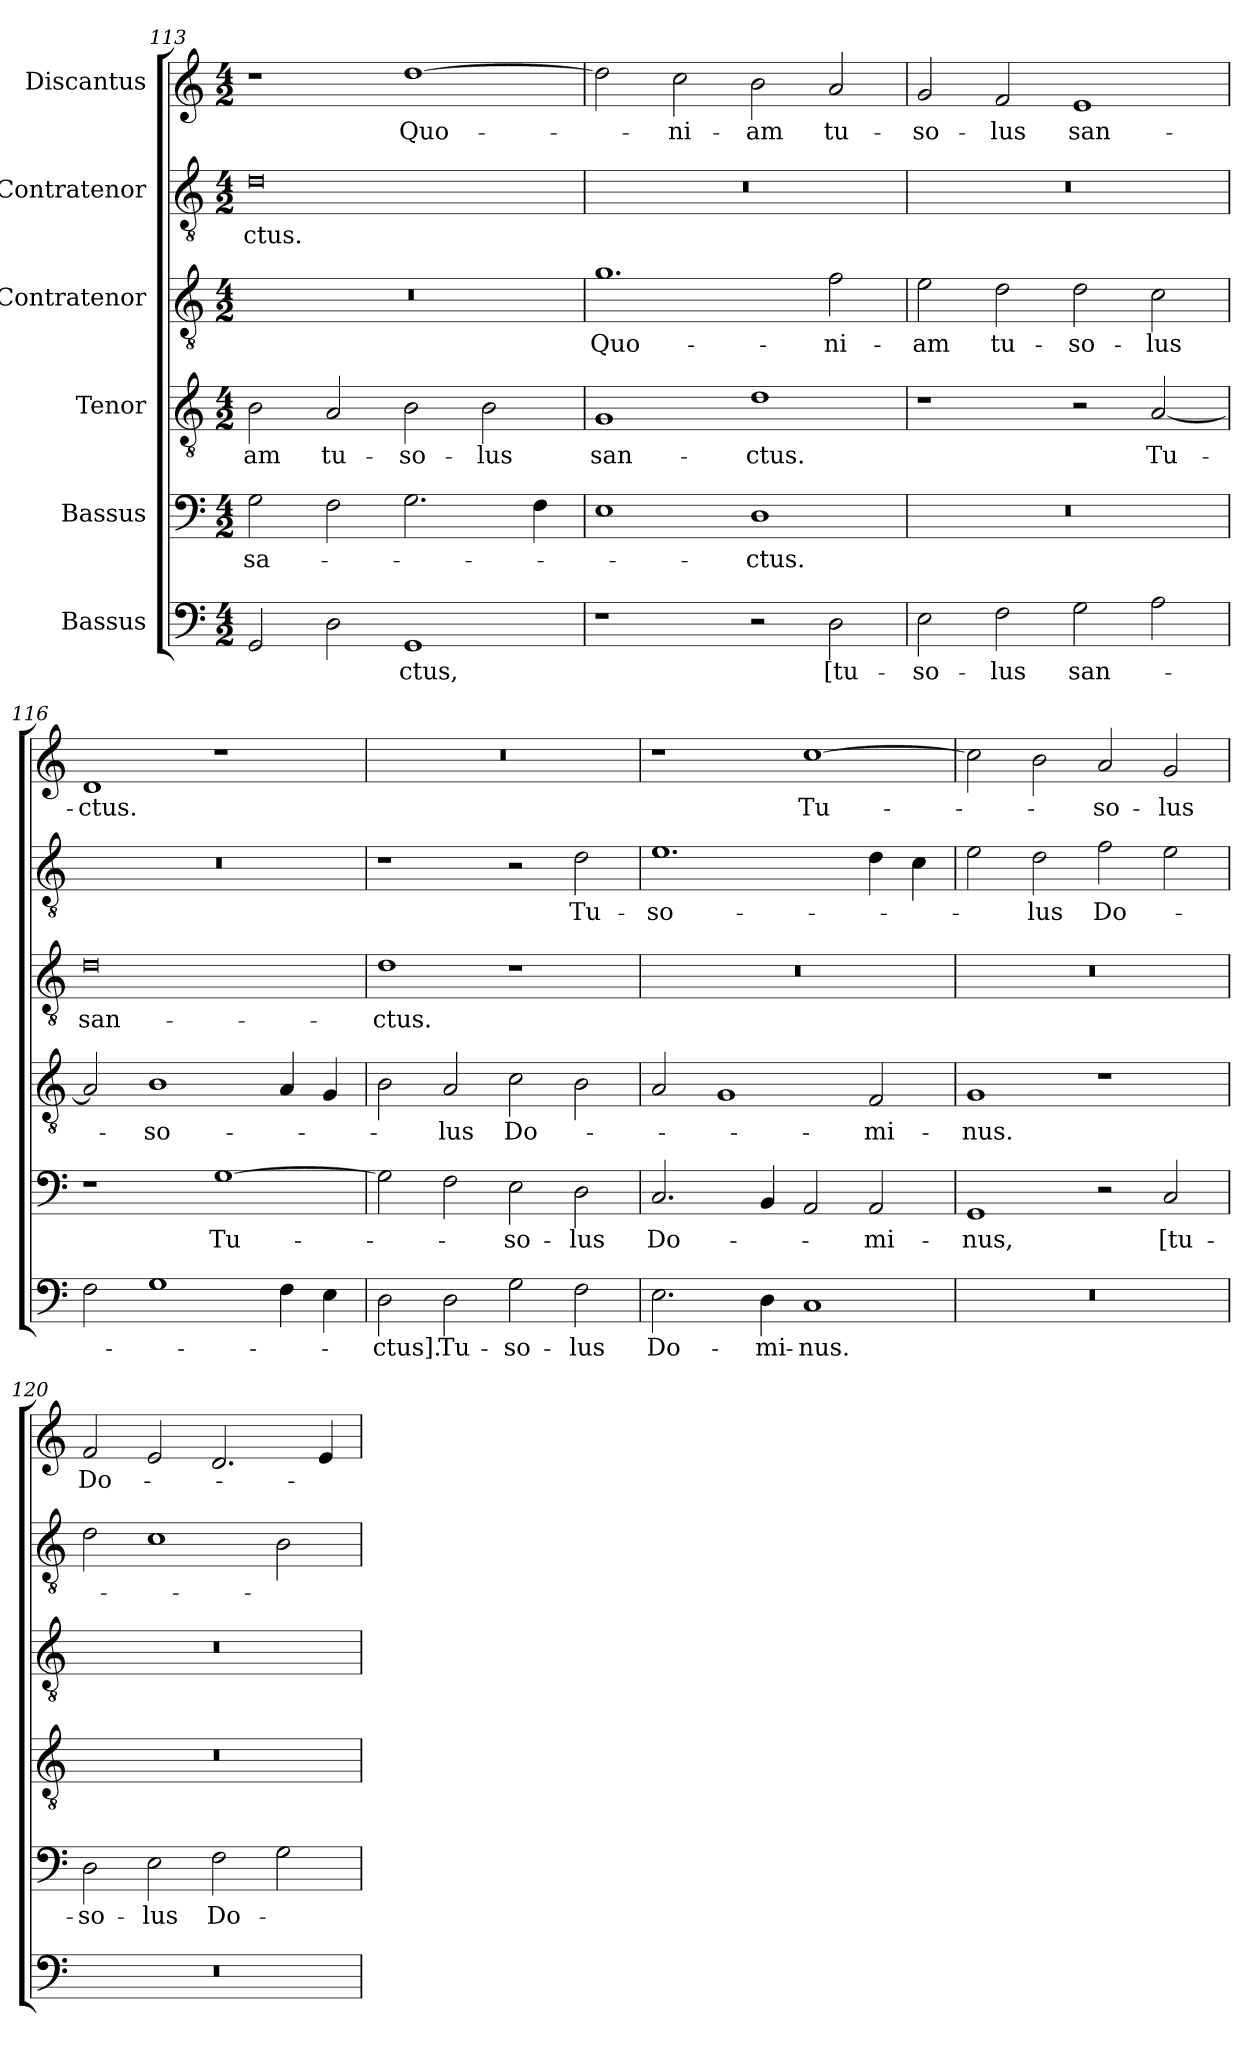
**kern	**text	**kern	**text	**kern	**text	**kern	**text	**kern	**text	**kern	**text
*part6	*part6	*part5	*part5	*part4	*part4	*part3	*part3	*part2	*part2	*part1	*part1
*staff6	*staff6	*staff5	*staff5	*staff4	*staff4	*staff3	*staff3	*staff2	*staff2	*staff1	*staff1
*I"Bassus	*	*I"Bassus	*	*I"Tenor	*	*I"Contratenor	*	*I"Contratenor	*	*I"Discantus	*
*clefF4	*	*clefF4	*	*clefGv2	*	*clefGv2	*	*clefGv2	*	*clefG2	*
*k[]	*	*k[]	*	*k[]	*	*k[]	*	*k[]	*	*k[]	*
*M4/2	*	*M4/2	*	*M4/2	*	*M4/2	*	*M4/2	*	*M4/2	*
=113	=113	=113	=113	=113	=113	=113	=113	=113	=113	=113	=113
2GG/	.	2G\	sa-	2B\	-am	0r	.	0d\	-ctus.	1r	.
2D\	.	2F\	.	2A/	tu-	.	.	.	.	.	.
1GG/	-ctus,	2.G\	.	2B\	so-	.	.	.	.	[1dd\	Quo-
.	.	.	.	2B\	-lus	.	.	.	.	.	.
.	.	4F\	.	.	.	.	.	.	.	.	.
=114	=114	=114	=114	=114	=114	=114	=114	=114	=114	=114	=114
1r	.	1E\	.	1G/	san-	1.g\	Quo-	0r	.	2dd\]	.
.	.	.	.	.	.	.	.	.	.	2cc\	-ni-
2r	.	1D\	-ctus.	1d\	-ctus.	.	.	.	.	2b\	-am
2D\	[tu-	.	.	.	.	2f\	-ni-	.	.	2a/	tu-
=115	=115	=115	=115	=115	=115	=115	=115	=115	=115	=115	=115
2E\	so-	0r	.	1r	.	2e\	-am	0r	.	2g/	so-
2F\	-lus	.	.	.	.	2d\	tu-	.	.	2f/	-lus
2G\	san-	.	.	2r	.	2d\	-so-	.	.	1e/	san-
2A\	.	.	.	[2A/	Tu-	2c\	-lus	.	.	.	.
=116	=116	=116	=116	=116	=116	=116	=116	=116	=116	=116	=116
2F\	.	1r	.	2A/]	.	0d\	san-	0r	.	1d/	-ctus.
1G\	.	.	.	1B\	so-	.	.	.	.	.	.
.	.	[1G\	Tu-	.	.	.	.	.	.	1r	.
4F\	.	.	.	4A/	.	.	.	.	.	.	.
4E\	.	.	.	4G/	.	.	.	.	.	.	.
=117	=117	=117	=117	=117	=117	=117	=117	=117	=117	=117	=117
2D\	-ctus].	2G\]	.	2B\	.	1d\	-ctus.	1r	.	0r	.
2D\	Tu-	2F\	.	2A/	-lus	.	.	.	.	.	.
2G\	-so-	2E\	so-	2c\	Do-	1r	.	2r	.	.	.
2F\	-lus	2D\	-lus	2B\	.	.	.	2d\	Tu-	.	.
=118	=118	=118	=118	=118	=118	=118	=118	=118	=118	=118	=118
2.E\	Do-	2.C/	Do-	2A/	.	0r	.	1.e\	so-	1r	.
.	.	.	.	1G/	.	.	.	.	.	.	.
4D\	-mi-	4BB/	.	.	.	.	.	.	.	.	.
1C/	-nus.	2AA/	.	.	.	.	.	.	.	[1cc\	Tu-
.	.	2AA/	-mi-	2F/	-mi-	.	.	4d\	.	.	.
.	.	.	.	.	.	.	.	4c\	.	.	.
=119	=119	=119	=119	=119	=119	=119	=119	=119	=119	=119	=119
0r	.	1GG/	-nus,	1G/	-nus.	0r	.	2e\	.	2cc\]	.
.	.	.	.	.	.	.	.	2d\	-lus	2b\	.
.	.	2r	.	1r	.	.	.	2f\	Do-	2a/	so-
.	.	2C/	[tu-	.	.	.	.	2e\	.	2g/	-lus
=120	=120	=120	=120	=120	=120	=120	=120	=120	=120	=120	=120
0r	.	2D\	so-	0r	.	0r	.	2d\	.	2f/	Do-
.	.	2E\	-lus	.	.	.	.	1c\	.	2e/	.
.	.	2F\	Do-	.	.	.	.	.	.	2.d/	.
.	.	2G\	.	.	.	.	.	2B\	.	.	.
.	.	.	.	.	.	.	.	.	.	4e/	.
=	=	=	=	=	=	=	=	=	=	=	=
*-	*-	*-	*-	*-	*-	*-	*-	*-	*-	*-	*-
